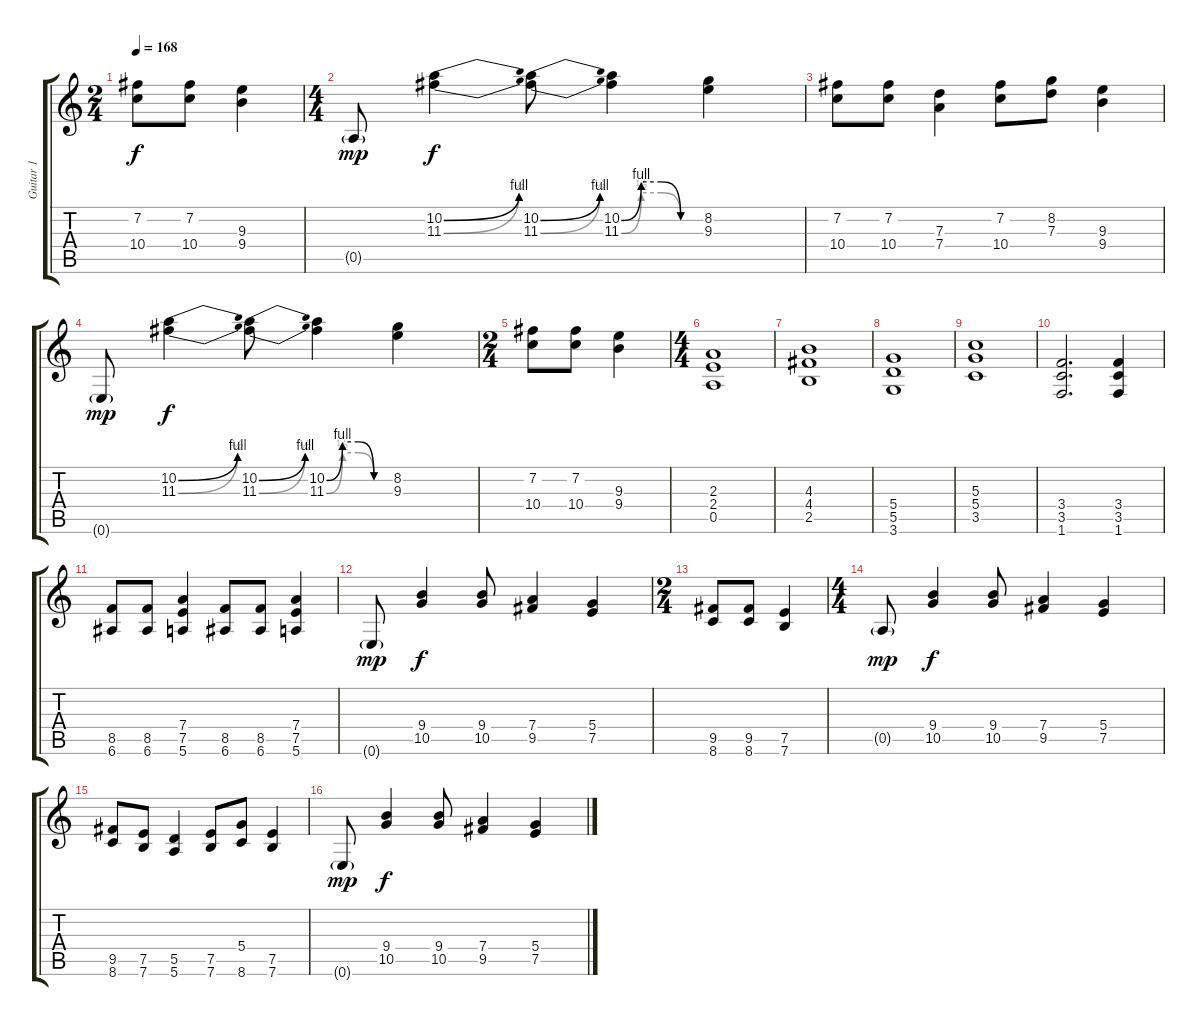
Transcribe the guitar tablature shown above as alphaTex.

\track ("Guitar 1" "Guitar 1") {instrument distortionguitar}
\staff {score tabs}
\tuning (E4 B3 G3 D3 A2 E2) {hide}
\ts (2 4)
\tempo 168
\clef g2
\ks c
(7.2 10.4).8{dy f} (7.2 10.4).8 (9.3 9.4).4 |
\ts (4 4)
0.5{g}.8{dy mp} (10.2{be (bend 0 0 60 4)} 11.3{be (bend 0 0 60 2)}).4{dy f} (10.2{be (bend 0 0 60 4)} 11.3{be (bend 0 0 60 2)}).8 (10.2{be (custom 0 0 15 4 30 4 45 0 60 0)} 11.3{be (custom 0 0 15 2 30 2 45 0 60 0)}).4 (8.2 9.3).4 |
(7.2 10.4).8 (7.2 10.4).8 (7.3 7.4).4 (7.2 10.4).8 (8.2 7.3).8 (9.3 9.4).4 |
0.6{g}.8{dy mp} (10.2{be (bend 0 0 60 4)} 11.3{be (bend 0 0 60 2)}).4{dy f} (10.2{be (bend 0 0 60 4)} 11.3{be (bend 0 0 60 2)}).8 (10.2{be (custom 0 0 15 4 30 4 45 0 60 0)} 11.3{be (custom 0 0 15 2 30 2 45 0 60 0)}).4 (8.2 9.3).4 |
\ts (2 4)
(7.2 10.4).8 (7.2 10.4).8 (9.3 9.4).4 |
\ts (4 4)
(2.3 2.4 0.5).1 |
(4.3 4.4 2.5).1 |
(5.4 5.5 3.6).1 |
(5.3 5.4 3.5).1 |
(3.4 3.5 1.6).2{d} (3.4 3.5 1.6).4 |
(8.5 6.6).8 (8.5 6.6).8 (7.4 7.5 5.6).4 (8.5 6.6).8 (8.5 6.6).8 (7.4 7.5 5.6).4 |
0.6{g}.8{dy mp} (9.4 10.5).4{dy f} (9.4 10.5).8 (7.4 9.5).4 (5.4 7.5).4 |
\ts (2 4)
(9.5 8.6).8 (9.5 8.6).8 (7.5 7.6).4 |
\ts (4 4)
0.5{g}.8{dy mp} (9.4 10.5).4{dy f} (9.4 10.5).8 (7.4 9.5).4 (5.4 7.5).4 |
(9.5 8.6).8 (7.5 7.6).8 (5.5 5.6).4 (7.5 7.6).8 (5.4 8.6).8 (7.5 7.6).4 |
0.6{g}.8{dy mp} (9.4 10.5).4{dy f} (9.4 10.5).8 (7.4 9.5).4 (5.4 7.5).4
